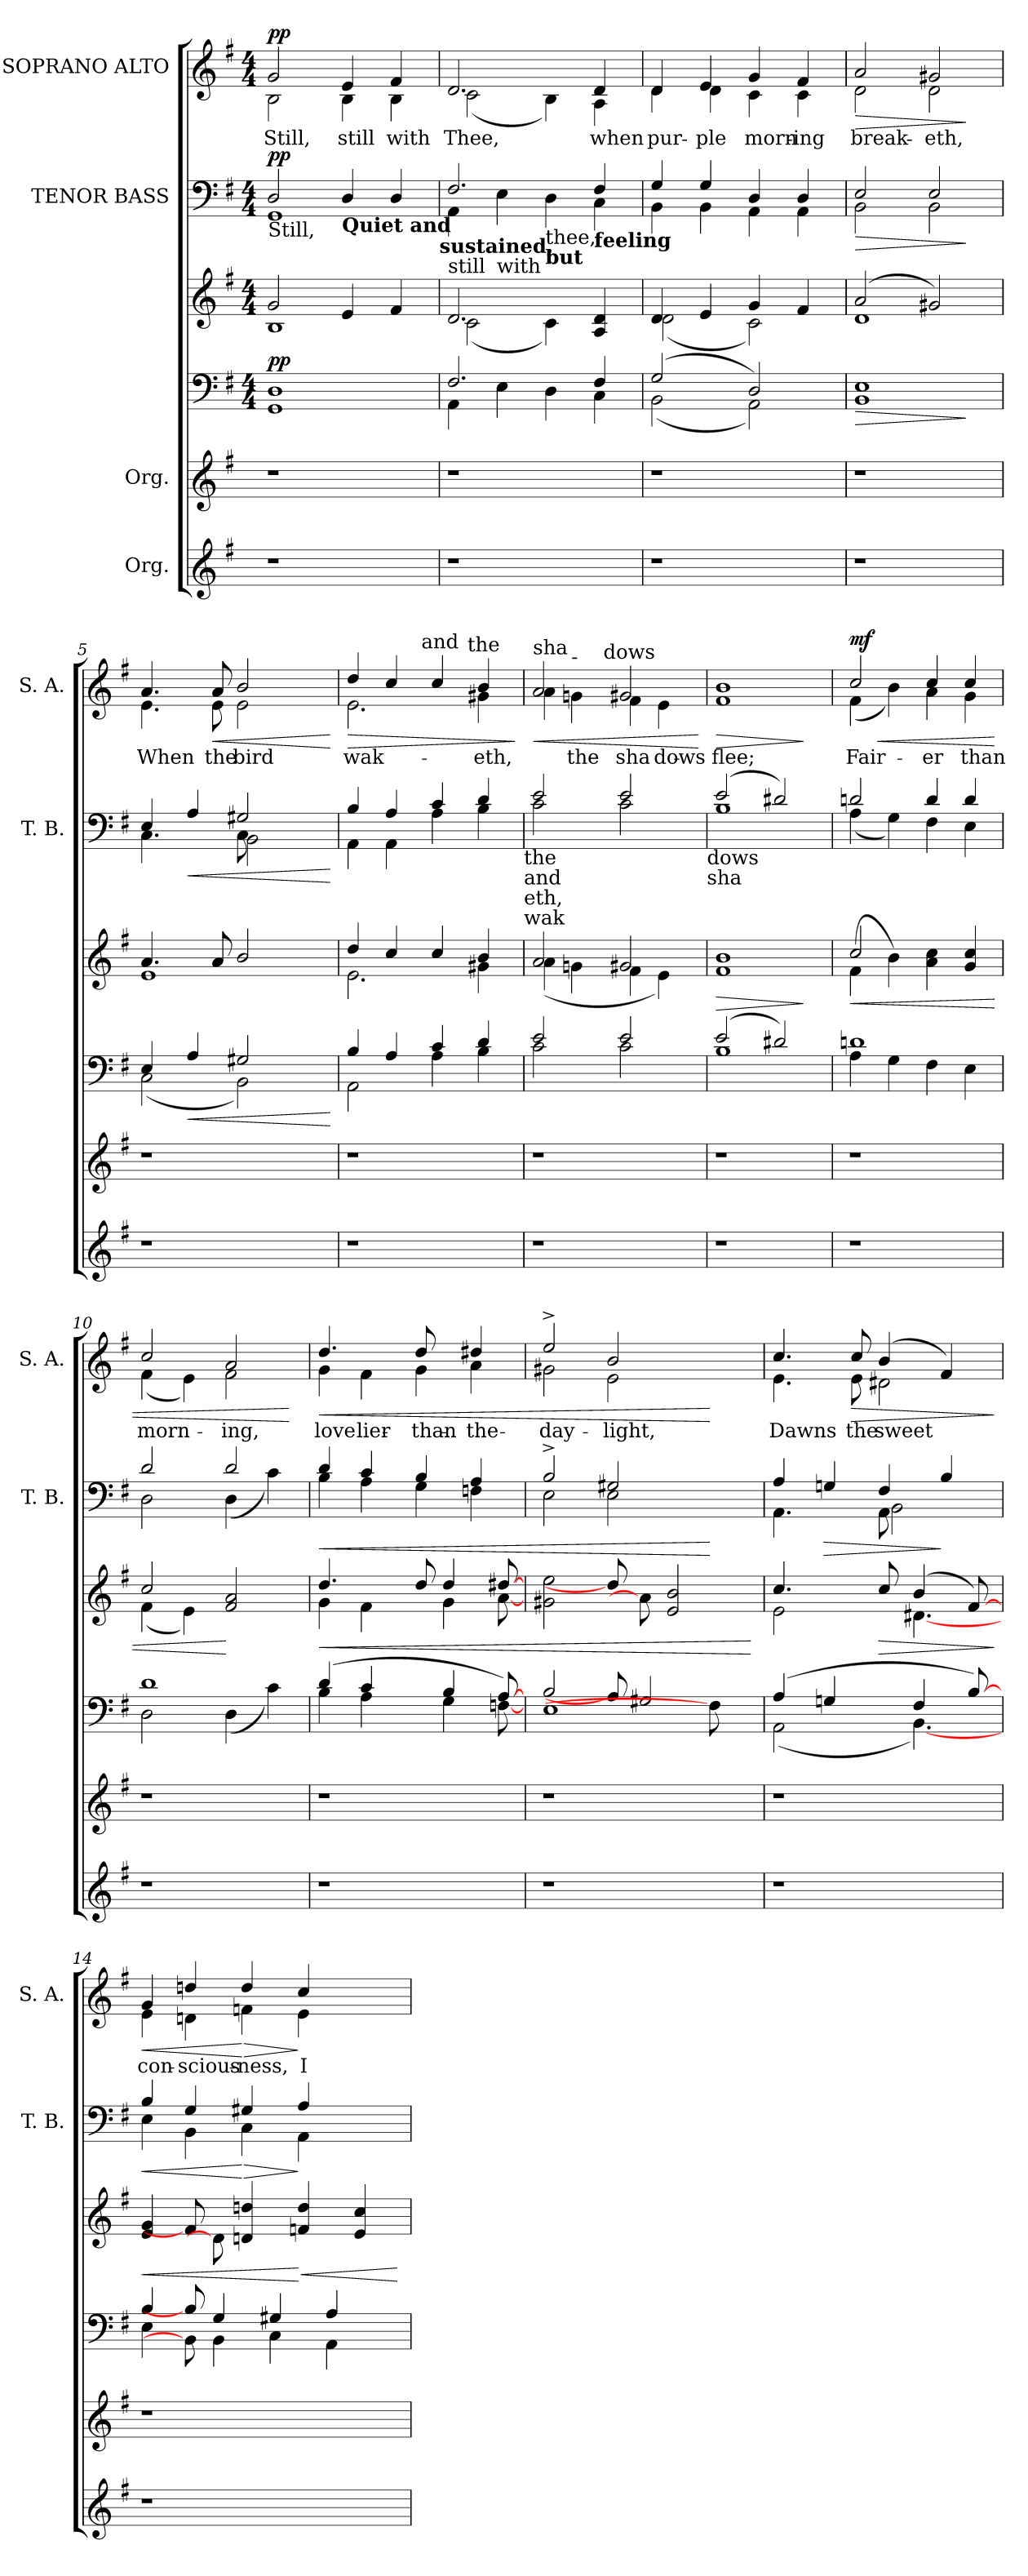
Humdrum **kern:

**kern	**kern	**kern	**dynam	**kern	**dynam	**kern	**dynam	**kern	**text	**dynam
*part6	*part5	*part4	*part4	*part3	*part3	*part2	*part2	*part1	*part1	*part1
*staff6	*staff5	*staff4	*staff4	*staff3	*staff3	*staff2	*staff2	*staff1	*staff1	*staff1
*I"Org.	*I"Org.	*	*	*	*	*I"TENOR BASS	*	*I"SOPRANO ALTO	*	*
*	*	*	*	*	*	*I'T. B.	*	*I'S. A.	*	*
*clefG2	*clefG2	*clefF4	*	*clefG2	*	*clefF4	*	*clefG2	*	*
*	*	*	*	*	*	*ITrd7c12	*	*	*	*
*k[f#]	*k[f#]	*k[f#]	*	*k[f#]	*	*k[f#]	*	*k[f#]	*	*
*G:	*G:	*G:	*	*G:	*	*G:	*	*G:	*	*
*	*	*M4/4	*	*M4/4	*	*M4/4	*	*M4/4	*	*
=1	=1	=1	=1	=1	=1	=1	=1	=1	=1	=1
*	*	*	*	*^	*	*^	*	*	*	*
!	!	!	!	!	!	!	!LO:TX:b:t=Still,	!	!	!	!	!
!	!	!	!LO:DY:a	!	!	!	!	!	!LO:DY:a	!	!LO:LY:b	!LO:DY:a
*	*	*	*	*	*	*	*	*	*	*^	*	*
1r	1r	1GG 1D	pp	2g/	1B	.	2DD/	1GGG	pp	2g/	2B\	Still,	pp
!	!	!	!	!	!	!	!LO:TX:b:B:t=Quiet and	!	!	!	!	!	!
!	!	!	!	!	!	!	!	!	!	!	!	!LO:LY:b	!
.	.	.	.	4e/	.	.	4DD/	.	.	4e/	4B\	still	.
!	!	!	!	!	!	!	!	!	!	!	!	!LO:LY:b	!
.	.	.	.	4f#/	.	.	4DD/	.	.	4f#/	4B\	with	.
!	!	!	!	!	!	!	!LO:TX:b:B:t=sustained,	!	!	!	!	!	!
=2	=2	=2	=2	=2	=2	=2	=2	=2	=2	=2	=2	=2	=2
*	*	*^	*	*	*	*	*	*	*	*	*	*	*
!	!	!	!	!	!	!	!	!LO:TX:b:t=still	!	!	!	!	!	!
!	!	!	!	!	!	!	!	!	!	!	!	!	!LO:LY:b	!
1r	1r	2.F#/	4AA\	.	2.d/	(<2c\	.	2.FF#/	4AAA\	.	2.d/	(<2c\	Thee,	.
!	!	!	!	!	!	!	!	!	!LO:TX:b:t=with	!	!	!	!	!
.	.	.	4E\	.	.	.	.	.	4EE\	.	.	.	.	.
!	!	!	!	!	!	!	!	!	!LO:TX:b:t=thee,	!	!	!	!	!
!	!	!	!	!	!	!	!	!	!LO:TX:b:B:t=but	!	!	!	!	!
.	.	.	4D\	.	.	4c\)	.	.	4DD\	.	.	4B\)	.	.
!	!	!	!	!	!	!	!	!LO:TX:b:B:t=feeling	!	!	!	!	!	!
!	!	!	!	!	!	!	!	!	!	!	!	!	!LO:LY:b	!
.	.	4F#/	4C\	.	4A/ 4d/	4ryy	.	4FF#/	4CC\	.	4d/	4A\	when	.
=3	=3	=3	=3	=3	=3	=3	=3	=3	=3	=3	=3	=3	=3	=3
!	!	!	!	!	!	!	!	!	!	!	!	!	!LO:LY:b	!
1r	1r	(2G/	(<2BB\	.	4d/	(<2d\	.	4GG/	4BBB\	.	4d/	4d\	pur-	.
!	!	!	!	!	!	!	!	!	!	!	!	!	!LO:LY:b	!
.	.	.	.	.	4e/	.	.	4GG/	4BBB\	.	4e/	4d\	-ple	.
!	!	!	!	!	!	!	!	!	!	!	!	!	!LO:LY:b	!
.	.	2D/)	2AA\)	.	4g/	2c\)	.	4DD/	4AAA\	.	4g/	4c\	morn-	.
!	!	!	!	!	!	!	!	!	!	!	!	!	!LO:LY:b	!
.	.	.	.	.	4f#/	.	.	4DD/	4AAA\	.	4f#/	4c\	-ing	.
*	*	*v	*v	*	*	*	*	*	*	*	*	*	*	*
=4	=4	=4	=4	=4	=4	=4	=4	=4	=4	=4	=4	=4	=4
!	!	!	!LO:HP:b	!	!	!	!	!	!LO:HP:b	!	!	!LO:LY:b	!LO:HP:b
1r	1r	1BB 1E	>	(2a/	1d	.	2EE/	2BBB\	>	2a/	2d\	break-	>
!	!	!	!	!	!	!	!	!	!	!	!	!LO:LY:b	!
.	.	.	.	2g#X/)	.	.	2EE/	2BBB\	.	2g#X/	2d\	-eth,	.
*	*	*	*	*v	*v	*	*	*	*	*v	*v	*	*
*	*	*	*	*	*	*v	*v	*	*	*	*
.	.	.	]	.	.	.	]	.	.	]
=5	=5	=5	=5	=5	=5	=5	=5	=5	=5	=5
*	*	*^	*	*^	*	*^	*	*	*	*
*	*	*	*	*	*	*	*	*	*^	*	*	*	*
*	*	*	*	*	*	*	*	*	*	*^	*	*	*	*
!	!	!	!	!	!	!	!	!	!	!	!	!	!	!LO:LY:b	!
*	*	*	*	*	*	*	*	*	*	*	*	*	*^	*	*
1r	1r	4E/	(<2C\	.	4.a/	1e	.	32ryy	4EE/	4.CC\	2ryy	.	4.a/	4.e\	When	.
.	.	.	.	.	.	.	.	2ryy	.	.	.	.	.	.	.	.
!	!	!	!	!LO:HP:b	!	!	!	!	!	!	!	!LO:HP:b	!	!	!	!
.	.	4A/	.	<	.	.	.	.	4AA/	.	.	<	.	.	.	.
!	!	!	!	!	!	!	!	!	!	!	!	!	!	!	!LO:LY:b	!LO:HP:b
.	.	.	.	.	8a/	.	.	.	.	8ryy	.	.	8a/	8e\	the	<
!	!	!	!	!	!	!	!	!	!	!	!	!	!	!	!LO:LY:b	!
.	.	2G#X/	2BB\)	.	2b/	.	.	.	8CC\	2BBB\	2GG#X/	.	2b/	2e\	bird	.
.	.	.	.	.	.	.	.	4...ryy	.	.	.	.	.	.	.	.
.	.	.	.	.	.	.	.	.	4ryy	.	.	.	.	.	.	.
.	.	.	.	.	.	.	.	.	16.ryy	.	.	.	.	.	.	.
.	.	.	.	.	.	.	.	.	32ryy	.	.	.	.	.	.	.
*	*	*v	*v	*	*	*	*	*v	*v	*v	*v	*	*v	*v	*	*
*	*	*	*	*v	*v	*	*	*	*	*	*
.	.	.	[	.	.	.	[	.	.	[
!!LO:LB:g=z
=6	=6	=6	=6	=6	=6	=6	=6	=6	=6	=6
*	*	*^	*	*^	*	*^	*	*	*	*
!	!	!	!	!	!	!	!	!	!	!	!LO:TX:a:t=wak - eth,	!	!
!	!	!	!	!	!	!	!	!	!	!	!	!LO:LY:b	!LO:HP:b
*	*	*	*	*	*	*	*	*	*	*	*^	*	*
*	*	*	*	*	*	*	*	*	*	*	*	*^	*	*
*	*	*	*	*	*	*	*	*	*	*	*	*	*^	*	*
1r	1r	4B/	2AA\	.	4dd/	2.e\	.	4BB/	4AAA\	.	4dd/	2.e\	4...ryy	2ryy	wak-	>
.	.	4A/	.	.	4cc/	.	.	4AA/	4AAA\	.	4cc/	.	.	.	.	.
!	!	!	!	!	!	!	!	!	!	!	!	!	!LO:TX:a:t=and	!	!	!
.	.	.	.	.	.	.	.	.	.	.	.	.	2ryy	.	.	.
.	.	4c/	4A\	.	4cc/	.	.	4C/	4AA\	.	4cc/	.	.	8..ryy	.	.
!	!	!	!	!	!	!	!	!	!	!	!	!	!	!LO:TX:a:t=the	!	!
.	.	.	.	.	.	.	.	.	.	.	.	.	.	4ryy	.	.
!	!	!	!	!	!	!	!	!	!	!	!	!	!	!	!LO:LY:b	!
.	.	4d/	4B\	.	4b/	4g#X\	.	4D/	4BB\	.	4b/	4g#X\	.	.	-eth,	.
.	.	.	.	.	.	.	.	.	.	.	.	.	32ryy	32ryy	.	.
*	*	*v	*v	*	*	*	*	*v	*v	*	*	*	*	*	*	*
*	*	*	*	*v	*v	*	*	*	*	*	*	*	*	*
.	.	.	.	.	.	.	.	.	.	.	.	.	]
!	!	!	!	!	!	!LO:TX:b:t=the	!	!	!	!	!	!	!
!	!	!	!	!	!	!LO:TX:b:t=and	!	!	!	!	!	!	!
!	!	!	!	!	!	!LO:TX:b:t=eth,	!	!	!	!	!	!	!
!	!	!	!	!	!	!LO:TX:b:t=wak	!	!	!	!	!	!	!
=7	=7	=7	=7	=7	=7	=7	=7	=7	=7	=7	=7	=7	=7
*	*	*^	*	*^	*	*^	*	*	*	*	*	*	*
!	!	!	!	!	!	!	!	!	!	!	!LO:TX:a:t=sha	!	!	!	!	!
!	!	!	!	!	!	!	!	!	!	!	!	!	!	!	!LO:LY:b	!LO:HP:b
*	*	*	*	*	*	*	*	*	*	*	*	*	*v	*v	*	*
1r	1r	2e/	2c\	.	2a/	(<4a\	.	2E/	2C\	.	2a/	4a\	4..ryy	.	<
!	!	!	!	!	!	!	!	!	!	!	!	!LO:TX:a:t=-	!	!	!
!	!	!	!	!	!	!	!	!	!	!	!	!	!	!LO:LY:b	!
.	.	.	.	.	.	4gn\	.	.	.	.	.	4gn\	.	-the	.
!	!	!	!	!	!	!	!	!	!	!	!	!	!LO:TX:a:t=dows	!	!
.	.	.	.	.	.	.	.	.	.	.	.	.	2ryy	.	.
!	!	!	!	!	!	!	!	!	!	!	!	!	!	!LO:LY:b	!
.	.	2e/	2c\	.	2g#X/	4f#\	.	2E/	2C\	.	2g#X/	4f#\	.	sha-	.
!	!	!	!	!	!	!	!	!	!	!	!	!	!	!LO:LY:b	!
.	.	.	.	.	.	4e\)	.	.	.	.	.	4e\	.	dows	.
.	.	.	.	.	.	.	.	.	.	.	.	.	16ryy	.	.
*	*	*v	*v	*	*	*	*	*v	*v	*	*	*	*	*	*
*	*	*	*	*v	*v	*	*	*	*	*	*	*	*
.	.	.	.	.	.	.	.	.	.	.	.	[
!	!	!	!	!	!	!LO:TX:b:t=dows	!	!	!	!	!	!
!	!	!	!	!	!	!LO:TX:b:t=sha	!	!	!	!	!	!
=8	=8	=8	=8	=8	=8	=8	=8	=8	=8	=8	=8	=8
*	*	*^	*	*	*	*	*	*	*	*	*	*
!	!	!	!	!	!	!LO:HP:b	!	!	!	!	!	!LO:LY:b	!LO:HP:b
*	*	*	*	*	*	*	*^	*	*v	*v	*v	*	*
1r	1r	(2e/	1B	.	1f# 1b	>	(2E/	1BB	.	1f# 1b	flee;	>
.	.	2d#X/)	.	.	.	.	2D#X/)	.	.	.	.	.
*	*	*v	*v	*	*	*	*v	*v	*	*	*	*
.	.	.	.	.	]	.	.	.	.	]
=9	=9	=9	=9	=9	=9	=9	=9	=9	=9	=9
*	*	*^	*	*	*	*	*	*	*	*
!	!	!	!	!	!	!LO:HP:b	!	!	!	!LO:LY:b	!LO:HP:b
*	*	*	*	*	*^	*	*^	*	*^	*	*
!	!	!	!	!	!	!	!LO:DY:n=1:a	!	!	!	!	!	!	!
!	!	!	!	!	!	!	!LO:DY:n=2:b	!	!	!	!	!	!	!LO:DY:n=1:a
1r	1r	1dn	4A\	.	(<4f#\	2cc/	< mf mf	2Dn/	(<4AA\	.	2cc/	(<4f#\	Fair-	< mf
.	.	.	4G\	.	4b\)	.	.	.	4GG\)	.	.	4b\)	.	.
!	!	!	!	!	!	!	!	!	!	!	!	!	!LO:LY:b	!
.	.	.	4F#\	.	4a\ 4cc\	2ryy	.	4D/	4FF#\	.	4cc/	4a\	er	.
!	!	!	!	!	!	!	!	!	!	!	!	!	!LO:LY:b	!
.	.	.	4E\	.	4g/ 4cc/	.	.	4D/	4EE\	.	4cc/	4g\	than	.
=10	=10	=10	=10	=10	=10	=10	=10	=10	=10	=10	=10	=10	=10	=10
!	!	!	!	!	!	!	!	!	!	!	!	!	!LO:LY:b	!
1r	1r	1d	2D\	.	2cc/	(<4f#\	.	2D/	2DD\	.	2cc/	(<4f#\	morn-	.
.	.	.	.	.	.	4e\)	.	.	.	.	.	4e\)	.	.
!	!	!	!	!	!	!	!	!	!	!	!	!	!LO:LY:b	!
.	.	.	(<4D\	.	2f#/ 2a/	2ryy	[	2D/	(<4DD\	.	2a/	2f#\	-ing,	.
.	.	.	4c\)	.	.	.	.	.	4C\)	.	.	.	.	.
*	*	*v	*v	*	*	*	*	*v	*v	*	*v	*v	*	*
*	*	*	*	*v	*v	*	*	*	*	*	*
.	.	.	.	.	.	.	.	.	.	[
!!LO:LB:g=z
=11	=11	=11	=11	=11	=11	=11	=11	=11	=11	=11
*	*	*^	*	*	*	*	*	*	*	*
!	!	!	!	!	!	!LO:HP:b	!	!LO:HP:b	!	!LO:LY:b	!LO:HP:b
*	*	*	*	*	*^	*	*^	*	*^	*	*
*	*	*	*	*	*	*	*	*	*	*	*	*^	*	*
*	*	*	*	*	*	*	*	*	*	*	*	*	*^	*	*
1r	1r	(4d/	4B\	.	4.dd/	4g\	<	4D/	4BB\	<	4.dd/	4g\	2ryy	2ryy	-love-	<
!	!	!	!	!	!	!	!	!	!	!	!	!	!	!	!LO:LY:b	!
.	.	4c/	4A\	.	.	4f#\	.	4C/	4AA\	.	.	4f#\	.	.	-lier	.
.	.	.	.	.	8ryy	.	.	.	.	.	2ryy	.	.	.	.	.
!	!	!	!	!	!	!	!	!	!	!	!	!	!	!	!LO:LY:b	!
.	.	8ryy	8ryy	.	8dd/	8ryy	.	4BB/	4GG\	.	.	8dd/	4dd/	4g\	than	.
.	.	4B/	4G\	.	4dd/	4g\	.	.	.	.	.	4.ryy	.	.	.	.
!	!	!	!	!	!	!	!	!	!	!	!	!	!	!	!LO:LY:b	!
.	.	.	.	.	.	.	.	4AA/	4FFn\	.	.	.	4a\	4dd#X/	the	.
.	.	[8A/)	[8Fn\	.	[8dd#X/	[8a\	.	.	.	.	8ryy	.	.	.	.	.
*	*	*	*	*	*	*	*	*	*	*	*v	*v	*v	*v	*	*
=12	=12	=12	=12	=12	=12	=12	=12	=12	=12	=12	=12	=12	=12
!	!	!	!	!	!	!	!	!	!	!	!	!LO:LY:b	!
*	*	*	*	*	*v	*v	*	*	*	*	*^	*	*
1r	1r	2B/	1E	.	2g#X\ 2ee\	.	2BB^>/	2EE\	.	2ee^>/	2g#X\	day-	.
!	!	!	!	!	!	!	!	!	!	!	!	!LO:LY:b	!
.	.	8A/]	.	.	8dd#/]	.	2GG#X/	2EE\	.	2b/	2e\	-light,	.
.	.	2G#X/	.	.	8a\]	.	.	.	.	.	.	.	.
.	.	.	.	.	2e/ 2b/	.	.	.	.	.	.	.	.
4ryy	4ryy	.	8F\]	.	.	.	4ryy	4ryy	[	4ryy	4ryy	.	[
.	.	8ryy	8ryy	.	.	.	.	.	.	.	.	.	.
*	*	*	*	*	*	*	*v	*v	*	*	*	*	*
*	*	*v	*v	*	*	*	*	*	*v	*v	*	*
.	.	.	.	.	[	.	.	.	.	.
=13	=13	=13	=13	=13	=13	=13	=13	=13	=13	=13
*	*	*^	*	*^	*	*^	*	*	*	*
*	*	*	*	*	*	*	*	*	*^	*	*	*	*
*	*	*	*	*	*	*	*	*	*	*^	*	*	*	*
!	!	!	!	!	!	!	!	!	!	!	!	!	!	!LO:LY:b	!
*	*	*	*	*	*	*	*	*	*	*	*	*	*^	*	*
1r	1r	(4A/	(<2AA\	.	4.cc/	2e\	.	32ryy	4AA/	4.AAA\	2ryy	.	4.cc/	4.e\	Dawns	.
.	.	.	.	.	.	.	.	2ryy	.	.	.	.	.	.	.	.
!	!	!	!	!	!	!	!	!	!	!	!	!LO:HP:b	!	!	!	!
.	.	4Gn/	.	.	.	.	.	.	4GGn/	.	.	>	.	.	.	.
!	!	!	!	!	!	!	!	!	!	!	!	!	!	!	!LO:LY:b	!LO:HP:b
.	.	.	.	.	8ryy	.	.	.	.	8ryy	.	.	8cc/	8e\	the	>
!	!	!	!	!	!	!	!LO:HP:b	!	!	!	!	!	!	!	!LO:LY:b	!
.	.	8ryy	8ryy	.	8cc/	8ryy	>	.	8AAA\	2BBB\	4FF#/	.	(4b/	2d#X\	sweet	.
.	.	.	.	.	.	.	.	4...ryy	.	.	.	.	.	.	.	.
.	.	4F#/	[4.BB\)	.	(4b/	[4.d#X\	.	.	8ryy	.	.	.	.	.	.	.
.	.	.	.	.	.	.	.	.	(4BB/	.	8..ryy	]	4f#/)	.	.	.
.	.	[8B/)	.	.	[8f#/)	.	.	.	.	.	.	.	.	.	.	.
.	.	.	.	.	.	.	.	.	.	.	32ryy	.	.	.	.	.
*	*	*v	*v	*	*	*	*	*v	*v	*v	*v	*	*v	*v	*	*
*	*	*	*	*v	*v	*	*	*	*	*	*
.	.	.	.	.	]	.	.	.	.	]
=14	=14	=14	=14	=14	=14	=14	=14	=14	=14	=14
*	*	*^	*	*	*	*	*	*	*	*
!	!	!	!	!	!	!LO:HP:b	!	!LO:HP:b	!	!LO:LY:b	!LO:HP:b
*	*	*	*	*	*	*	*^	*	*^	*	*
1r	1r	4B/	4E\	.	4e/ 4g/	<	4BB/	4EE\	<	4g/	4e\	con-	<
!	!	!	!	!	!	!	!	!	!	!	!	!LO:LY:b	!
.	.	8B/]	8BB\]	.	8f#/]	.	4GG/	4BBB\	.	4ddn/	4dn\	-scious-	.
.	.	4G/	4BB\	.	8d#\]	.	.	.	.	.	.	.	.
!	!	!	!	!	!	!	!	!	!LO:HP:n=1:b	!	!	!LO:LY:b	!LO:HP:n=1:b
.	.	.	.	.	4dn/ 4ddn/	.	4GG#X/	4CC\	[ >	4dd/	4fn\	-ness,	[ >
.	.	4G#X/	4C\	.	.	.	.	.	.	.	.	.	.
!	!	!	!	!	!	!LO:HP:n=1:b	!	!	!	!	!	!LO:LY:b	!
.	.	.	.	.	4fn/ 4dd/	[ <	4AA/	4AAA\	]	4cc/	4e\	I	]
.	.	4A/	4AA\	.	.	.	.	.	.	.	.	.	.
4ryy	4ryy	.	.	.	4e/ 4cc/	.	4ryy	4ryy	.	4ryy	4ryy	.	.
.	.	8ryy	8ryy	.	.	.	.	.	.	.	.	.	.
*	*	*	*	*	*	*	*v	*v	*	*	*	*	*
*	*	*v	*v	*	*	*	*	*	*v	*v	*	*
.	.	.	.	.	[	.	.	.	.	.
=	=	=	=	=	=	=	=	=	=	=
*-	*-	*-	*-	*-	*-	*-	*-	*-	*-	*-
